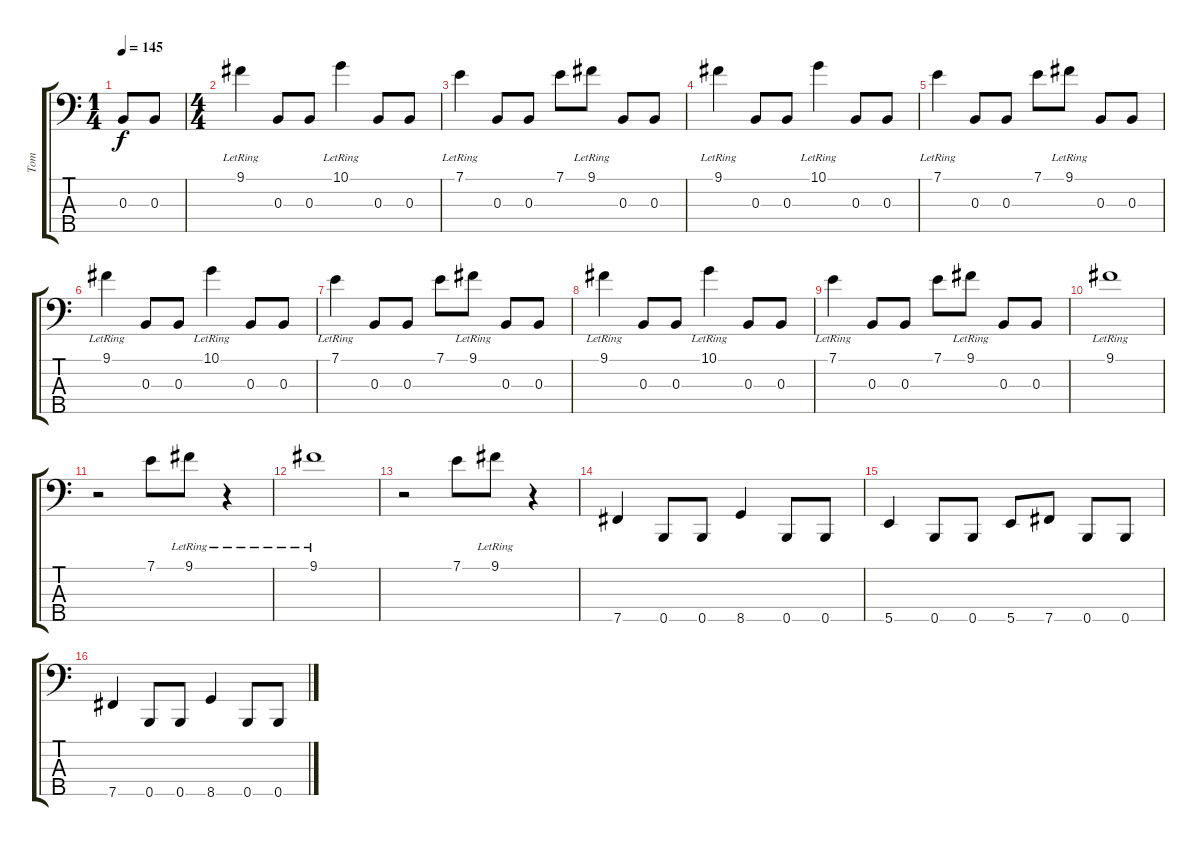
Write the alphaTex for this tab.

\track ("Tom" "Tom") {instrument electricbasspick}
\staff {score tabs}
\tuning (A2 E2 B1 Gb1 B0) {hide}
\ts (1 4)
\tempo 145
\clef f4
\ks c
0.3.8{dy f instrument electricbasspick} 0.3.8 |
\ts (4 4)
9.1{lr}.4 0.3.8 0.3.8 10.1{lr}.4 0.3.8 0.3.8 |
7.1{lr}.4 0.3.8 0.3.8 7.1.8 9.1{lr}.8 0.3.8 0.3.8 |
9.1{lr}.4 0.3.8 0.3.8 10.1{lr}.4 0.3.8 0.3.8 |
7.1{lr}.4 0.3.8 0.3.8 7.1.8 9.1{lr}.8 0.3.8 0.3.8 |
9.1{lr}.4 0.3.8 0.3.8 10.1{lr}.4 0.3.8 0.3.8 |
7.1{lr}.4 0.3.8 0.3.8 7.1.8 9.1{lr}.8 0.3.8 0.3.8 |
9.1{lr}.4 0.3.8 0.3.8 10.1{lr}.4 0.3.8 0.3.8 |
7.1{lr}.4 0.3.8 0.3.8 7.1.8 9.1{lr}.8 0.3.8 0.3.8 |
9.1{lr}.1 |
r.2 7.1.8 9.1{lr}.8 r.4 |
9.1{lr}.1 |
r.2 7.1.8 9.1{lr}.8 r.4 |
7.5.4 0.5.8 0.5.8 8.5.4 0.5.8 0.5.8 |
5.5.4 0.5.8 0.5.8 5.5.8 7.5.8 0.5.8 0.5.8 |
7.5.4 0.5.8 0.5.8 8.5.4 0.5.8 0.5.8
